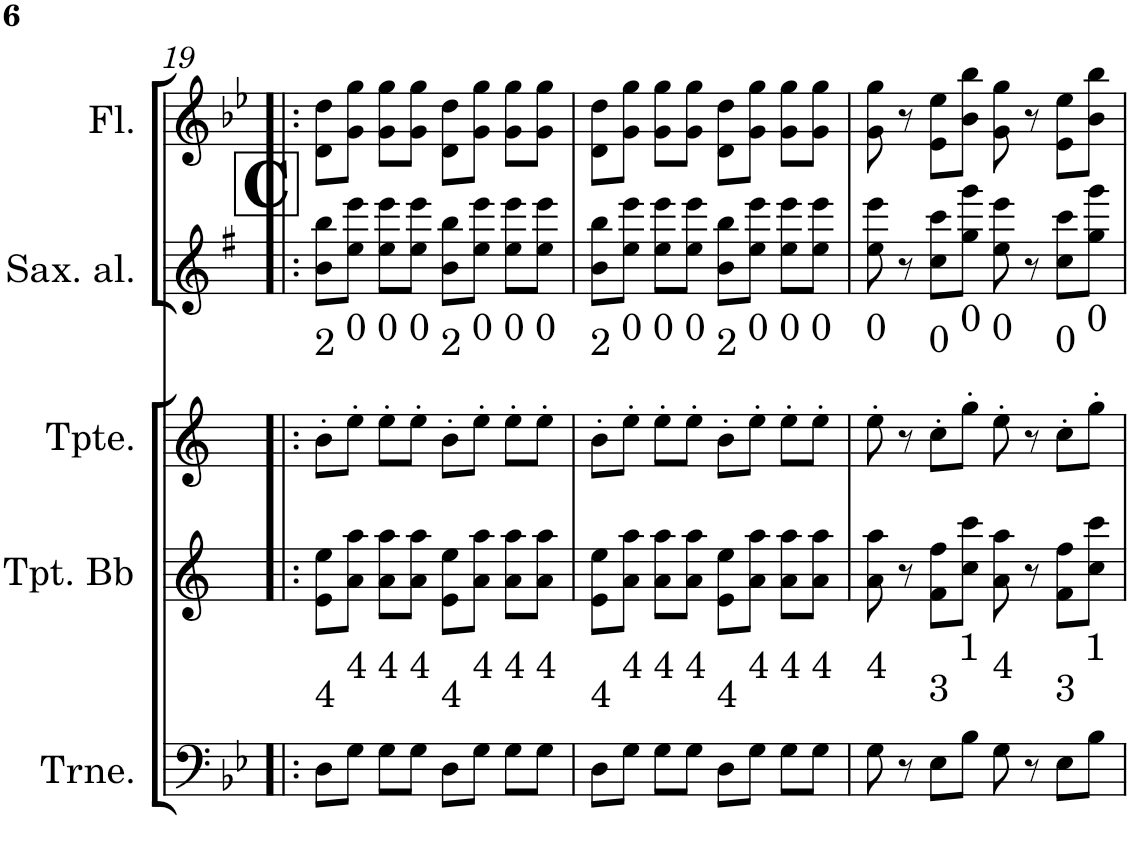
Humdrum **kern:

**kern	**kern	**kern	**kern	**kern
*part5	*part4	*part3	*part2	*part1
*staff5	*staff4	*staff3	*staff2	*staff1
*I"C ClavF	*I"Bb	*I"Bb - Pirata	*I"Eb	*I"C ClavG
!!LO:PB:g=z
*clefF4	*clefG2	*clefG2	*clefG2	*clefG2
*	*Trd1c2	*Trd1c2	*Trd5c9	*
*k[b-e-]	*k[]	*k[]	*k[f#]	*k[b-e-]
*B-:	*	*	*G:	*B-:
*M4/4	*M4/4	*M4/4	*M4/4	*M4/4
!!LO:REH:place=s1:b:B:cj:fs=24.7284:t=C
=19!|:	=19!|:	=19!|:	=19!|:	=19!|:
!	!	!LO:TX:a:t=2	!	!
!LO:TX:a:t=4	!	!	!	!
8D\L	8e\ 8ee\L	8b'\L	8b\ 8bb\L	8d\ 8dd\L
!	!	!LO:TX:a:t=0	!	!
!LO:TX:a:t=4	!	!	!	!
8G\J	8a\ 8aa\J	8ee'\J	8ee\ 8eee\J	8g\ 8gg\J
!	!	!LO:TX:a:t=0	!	!
!LO:TX:a:t=4	!	!	!	!
8G\L	8a\ 8aa\L	8ee'\L	8ee\ 8eee\L	8g\ 8gg\L
!	!	!LO:TX:a:t=0	!	!
!LO:TX:a:t=4	!	!	!	!
8G\J	8a\ 8aa\J	8ee'\J	8ee\ 8eee\J	8g\ 8gg\J
!	!	!LO:TX:a:t=2	!	!
!LO:TX:a:t=4	!	!	!	!
8D\L	8e\ 8ee\L	8b'\L	8b\ 8bb\L	8d\ 8dd\L
!	!	!LO:TX:a:t=0	!	!
!LO:TX:a:t=4	!	!	!	!
8G\J	8a\ 8aa\J	8ee'\J	8ee\ 8eee\J	8g\ 8gg\J
!	!	!LO:TX:a:t=0	!	!
!LO:TX:a:t=4	!	!	!	!
8G\L	8a\ 8aa\L	8ee'\L	8ee\ 8eee\L	8g\ 8gg\L
!	!	!LO:TX:a:t=0	!	!
!LO:TX:a:t=4	!	!	!	!
8G\J	8a\ 8aa\J	8ee'\J	8ee\ 8eee\J	8g\ 8gg\J
=20	=20	=20	=20	=20
!	!	!LO:TX:a:t=2	!	!
!LO:TX:a:t=4	!	!	!	!
8D\L	8e\ 8ee\L	8b'\L	8b\ 8bb\L	8d\ 8dd\L
!	!	!LO:TX:a:t=0	!	!
!LO:TX:a:t=4	!	!	!	!
8G\J	8a\ 8aa\J	8ee'\J	8ee\ 8eee\J	8g\ 8gg\J
!	!	!LO:TX:a:t=0	!	!
!LO:TX:a:t=4	!	!	!	!
8G\L	8a\ 8aa\L	8ee'\L	8ee\ 8eee\L	8g\ 8gg\L
!	!	!LO:TX:a:t=0	!	!
!LO:TX:a:t=4	!	!	!	!
8G\J	8a\ 8aa\J	8ee'\J	8ee\ 8eee\J	8g\ 8gg\J
!	!	!LO:TX:a:t=2	!	!
!LO:TX:a:t=4	!	!	!	!
8D\L	8e\ 8ee\L	8b'\L	8b\ 8bb\L	8d\ 8dd\L
!	!	!LO:TX:a:t=0	!	!
!LO:TX:a:t=4	!	!	!	!
8G\J	8a\ 8aa\J	8ee'\J	8ee\ 8eee\J	8g\ 8gg\J
!	!	!LO:TX:a:t=0	!	!
!LO:TX:a:t=4	!	!	!	!
8G\L	8a\ 8aa\L	8ee'\L	8ee\ 8eee\L	8g\ 8gg\L
!	!	!LO:TX:a:t=0	!	!
!LO:TX:a:t=4	!	!	!	!
8G\J	8a\ 8aa\J	8ee'\J	8ee\ 8eee\J	8g\ 8gg\J
=21	=21	=21	=21	=21
!	!	!LO:TX:a:t=0	!	!
!LO:TX:a:t=4	!	!	!	!
8G\	8a\ 8aa\	8ee'\	8ee\ 8eee\	8g\ 8gg\
8r	8r	8r	8r	8r
!	!	!LO:TX:a:t=0	!	!
!LO:TX:a:t=3	!	!	!	!
8E-\L	8f\ 8ff\L	8cc'\L	8cc\ 8ccc\L	8e-\ 8ee-\L
!	!	!LO:TX:a:t=0	!	!
!LO:TX:a:t=1	!	!	!	!
8B-\J	8cc\ 8ccc\J	8gg'\J	8gg\ 8ggg\J	8b-\ 8bb-\J
!	!	!LO:TX:a:t=0	!	!
!LO:TX:a:t=4	!	!	!	!
8G\	8a\ 8aa\	8ee'\	8ee\ 8eee\	8g\ 8gg\
8r	8r	8r	8r	8r
!	!	!LO:TX:a:t=0	!	!
!LO:TX:a:t=3	!	!	!	!
8E-\L	8f\ 8ff\L	8cc'\L	8cc\ 8ccc\L	8e-\ 8ee-\L
!	!	!LO:TX:a:t=0	!	!
!LO:TX:a:t=1	!	!	!	!
8B-\J	8cc\ 8ccc\J	8gg'\J	8gg\ 8ggg\J	8b-\ 8bb-\J
=	=	=	=	=
*-	*-	*-	*-	*-
